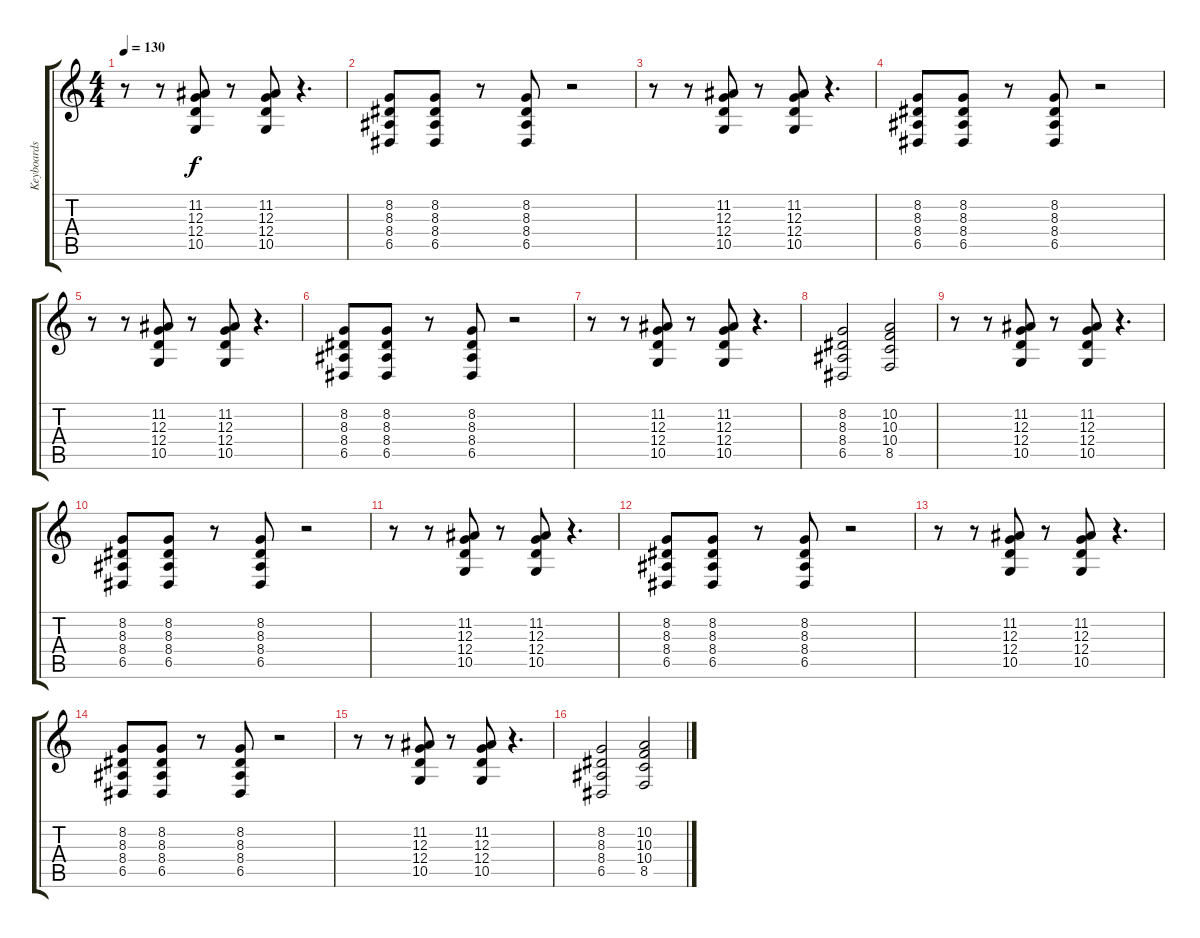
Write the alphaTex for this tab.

\track ("Keyboards" "Keyboards") {instrument stringensemble1}
\staff {score tabs}
\tuning (E4 B3 G3 D3 A2 E2) {hide}
\ts (4 4)
\tempo 130
\clef g2
\ks c
r.8{dy f} r.8 (11.2 12.3 12.4 10.5).8 r.8 (11.2 12.3 12.4 10.5).8 r.4{d} |
(8.2 8.3 8.4 6.5).8 (8.2 8.3 8.4 6.5).8 r.8 (8.2 8.3 8.4 6.5).8 r.2 |
r.8 r.8 (11.2 12.3 12.4 10.5).8 r.8 (11.2 12.3 12.4 10.5).8 r.4{d} |
(8.2 8.3 8.4 6.5).8 (8.2 8.3 8.4 6.5).8 r.8 (8.2 8.3 8.4 6.5).8 r.2 |
r.8 r.8 (11.2 12.3 12.4 10.5).8 r.8 (11.2 12.3 12.4 10.5).8 r.4{d} |
(8.2 8.3 8.4 6.5).8 (8.2 8.3 8.4 6.5).8 r.8 (8.2 8.3 8.4 6.5).8 r.2 |
r.8 r.8 (11.2 12.3 12.4 10.5).8 r.8 (11.2 12.3 12.4 10.5).8 r.4{d} |
(8.2 8.3 8.4 6.5).2 (10.2 10.3 10.4 8.5).2 |
r.8 r.8 (11.2 12.3 12.4 10.5).8 r.8 (11.2 12.3 12.4 10.5).8 r.4{d} |
(8.2 8.3 8.4 6.5).8 (8.2 8.3 8.4 6.5).8 r.8 (8.2 8.3 8.4 6.5).8 r.2 |
r.8 r.8 (11.2 12.3 12.4 10.5).8 r.8 (11.2 12.3 12.4 10.5).8 r.4{d} |
(8.2 8.3 8.4 6.5).8 (8.2 8.3 8.4 6.5).8 r.8 (8.2 8.3 8.4 6.5).8 r.2 |
r.8 r.8 (11.2 12.3 12.4 10.5).8 r.8 (11.2 12.3 12.4 10.5).8 r.4{d} |
(8.2 8.3 8.4 6.5).8 (8.2 8.3 8.4 6.5).8 r.8 (8.2 8.3 8.4 6.5).8 r.2 |
r.8 r.8 (11.2 12.3 12.4 10.5).8 r.8 (11.2 12.3 12.4 10.5).8 r.4{d} |
(8.2 8.3 8.4 6.5).2 (10.2 10.3 10.4 8.5).2
